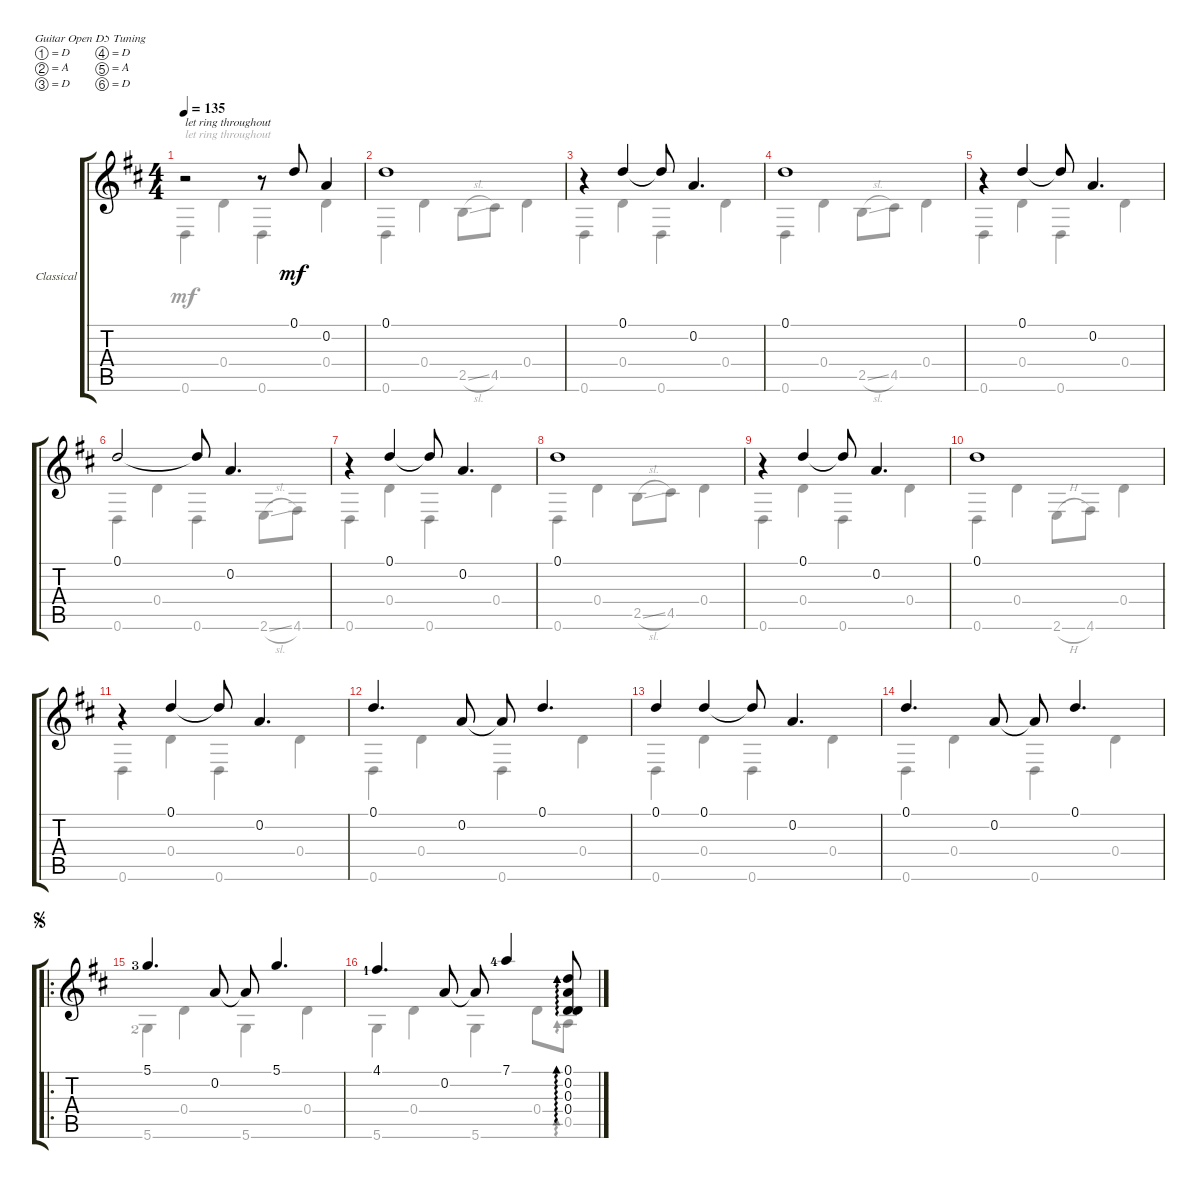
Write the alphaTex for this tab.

\defaultSystemsLayout 4
\bracketExtendMode groupsimilarinstruments
\firstSystemTrackNameOrientation horizontal
\otherSystemsTrackNameOrientation horizontal
\track ("Classical Guitar" "Classical ") {instrument acousticguitarsteel}
\staff {score tabs}
\tuning (D4 A3 D3 D3 A2 D2)
\voice
\ts (4 4)
\ac
\tempo 135
\clef g2
\ks d
r.2{txt "let ring throughout" dy mf instrument acousticguitarsteel} r.8 0.1.8 0.2.4 |
0.1.1 |
r.4 0.1.4 0.1{t}.8 0.2.4{d} |
0.1.1 |
r.4 0.1.4 0.1{t}.8 0.2.4{d} |
0.1.2 0.1{t}.8 0.2.4{d} |
r.4 0.1.4 0.1{t}.8 0.2.4{d} |
0.1.1 |
r.4 0.1.4 0.1{t}.8 0.2.4{d} |
0.1.1 |
r.4 0.1.4 0.1{t}.8 0.2.4{d} |
0.1.4{d} 0.2.8 0.2{t}.8 0.1.4{d} |
0.1.4 0.1.4 0.1{t}.8 0.2.4{d} |
0.1.4{d} 0.2.8 0.2{t}.8 0.1.4{d} |
\ro
\jump segno
5.1{lf 4}.4{d} 0.2.8 0.2{t}.8 5.1.4{d} |
4.1{lf 2}.4{d} 0.2.8 0.2{t}.8 7.1{lf 5}.4 (0.1 0.2 0.3 0.4).8{ad 0}
\voice
\clef g2
\ottava regular
\simile none
\ks d
0.6.4{txt "let ring throughout" dy mf} 0.4.4 0.6.4 0.4.4 |
0.6.4 0.4.4 2.5{sl}.8 4.5.8 0.4.4 |
0.6.4 0.4.4 0.6.4 0.4.4 |
0.6.4 0.4.4 2.5{sl}.8 4.5.8 0.4.4 |
0.6.4 0.4.4 0.6.4 0.4.4 |
0.6.4 0.4.4 0.6.4 2.6{sl}.8 4.6.8 |
0.6.4 0.4.4 0.6.4 0.4.4 |
0.6.4 0.4.4 2.5{sl}.8 4.5.8 0.4.4 |
0.6.4 0.4.4 0.6.4 0.4.4 |
0.6.4 0.4.4 2.6{h}.8 4.6.8 0.4.4 |
0.6.4 0.4.4 0.6.4 0.4.4 |
0.6.4 0.4.4 0.6.4 0.4.4 |
0.6.4 0.4.4 0.6.4 0.4.4 |
0.6.4 0.4.4 0.6.4 0.4.4 |
5.6{lf 3}.4 0.4.4 5.6.4 0.4.4 |
5.6.4 0.4.4 5.6.4 0.4.8 0.5.8{ad 0}
